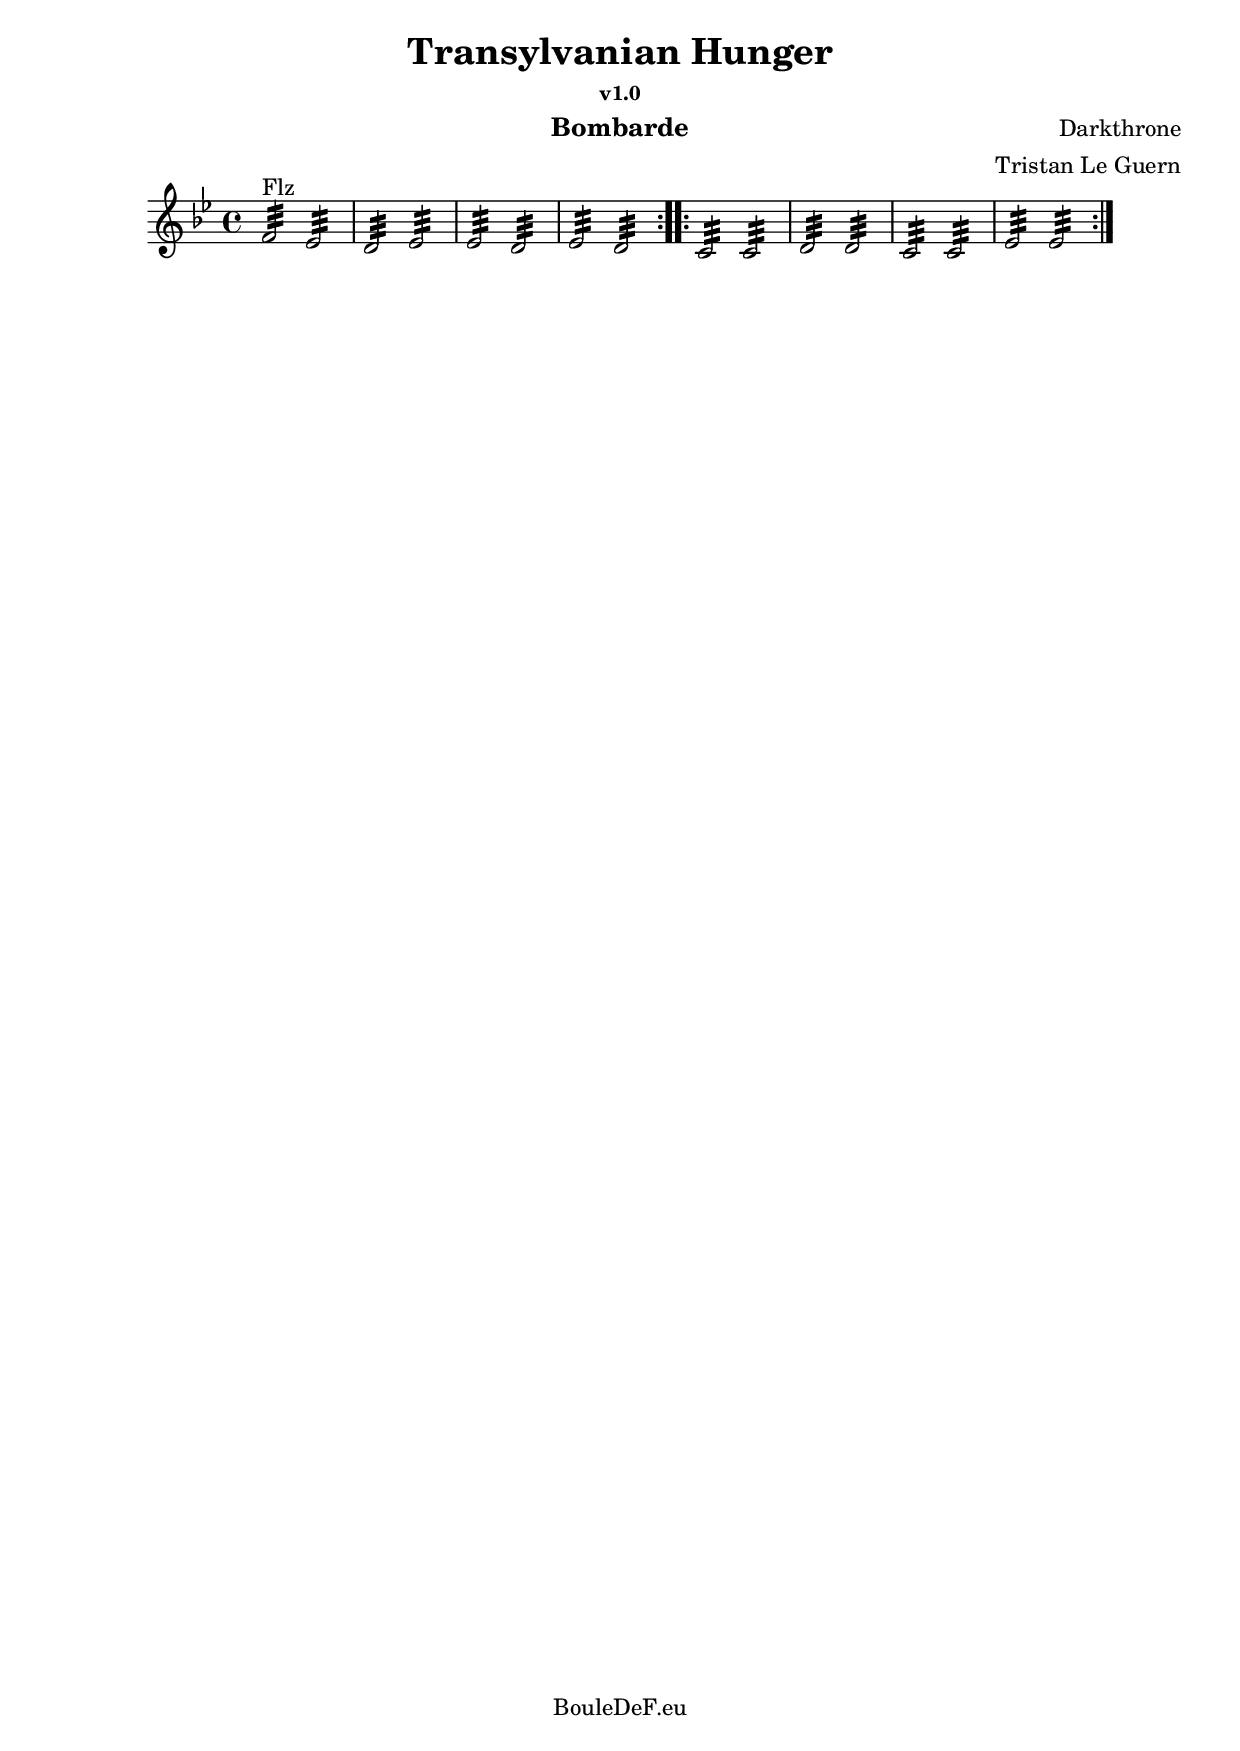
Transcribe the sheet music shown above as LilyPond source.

\version "2.16.0"
\include "italiano.ly"

\header {
	title = "Transylvanian Hunger"
	subsubtitle = "v1.0"
	composer = "Darkthrone"
	arranger = "Tristan Le Guern"
	instrument = "Bombarde"
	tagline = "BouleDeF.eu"
}

\score {
	\new Staff \relative si {
		\clef "treble"
		\key sib \major
		\time 4/4

		\repeat volta 2 {
			fa'2:32^\markup "Flz" mib:
			| re: mib:
			| mib: re:
			| mib: re:
		}
		\repeat volta 2 {
			do: do:
			re: re:
			do: do:
			mib: mib:
		}
	}
}

